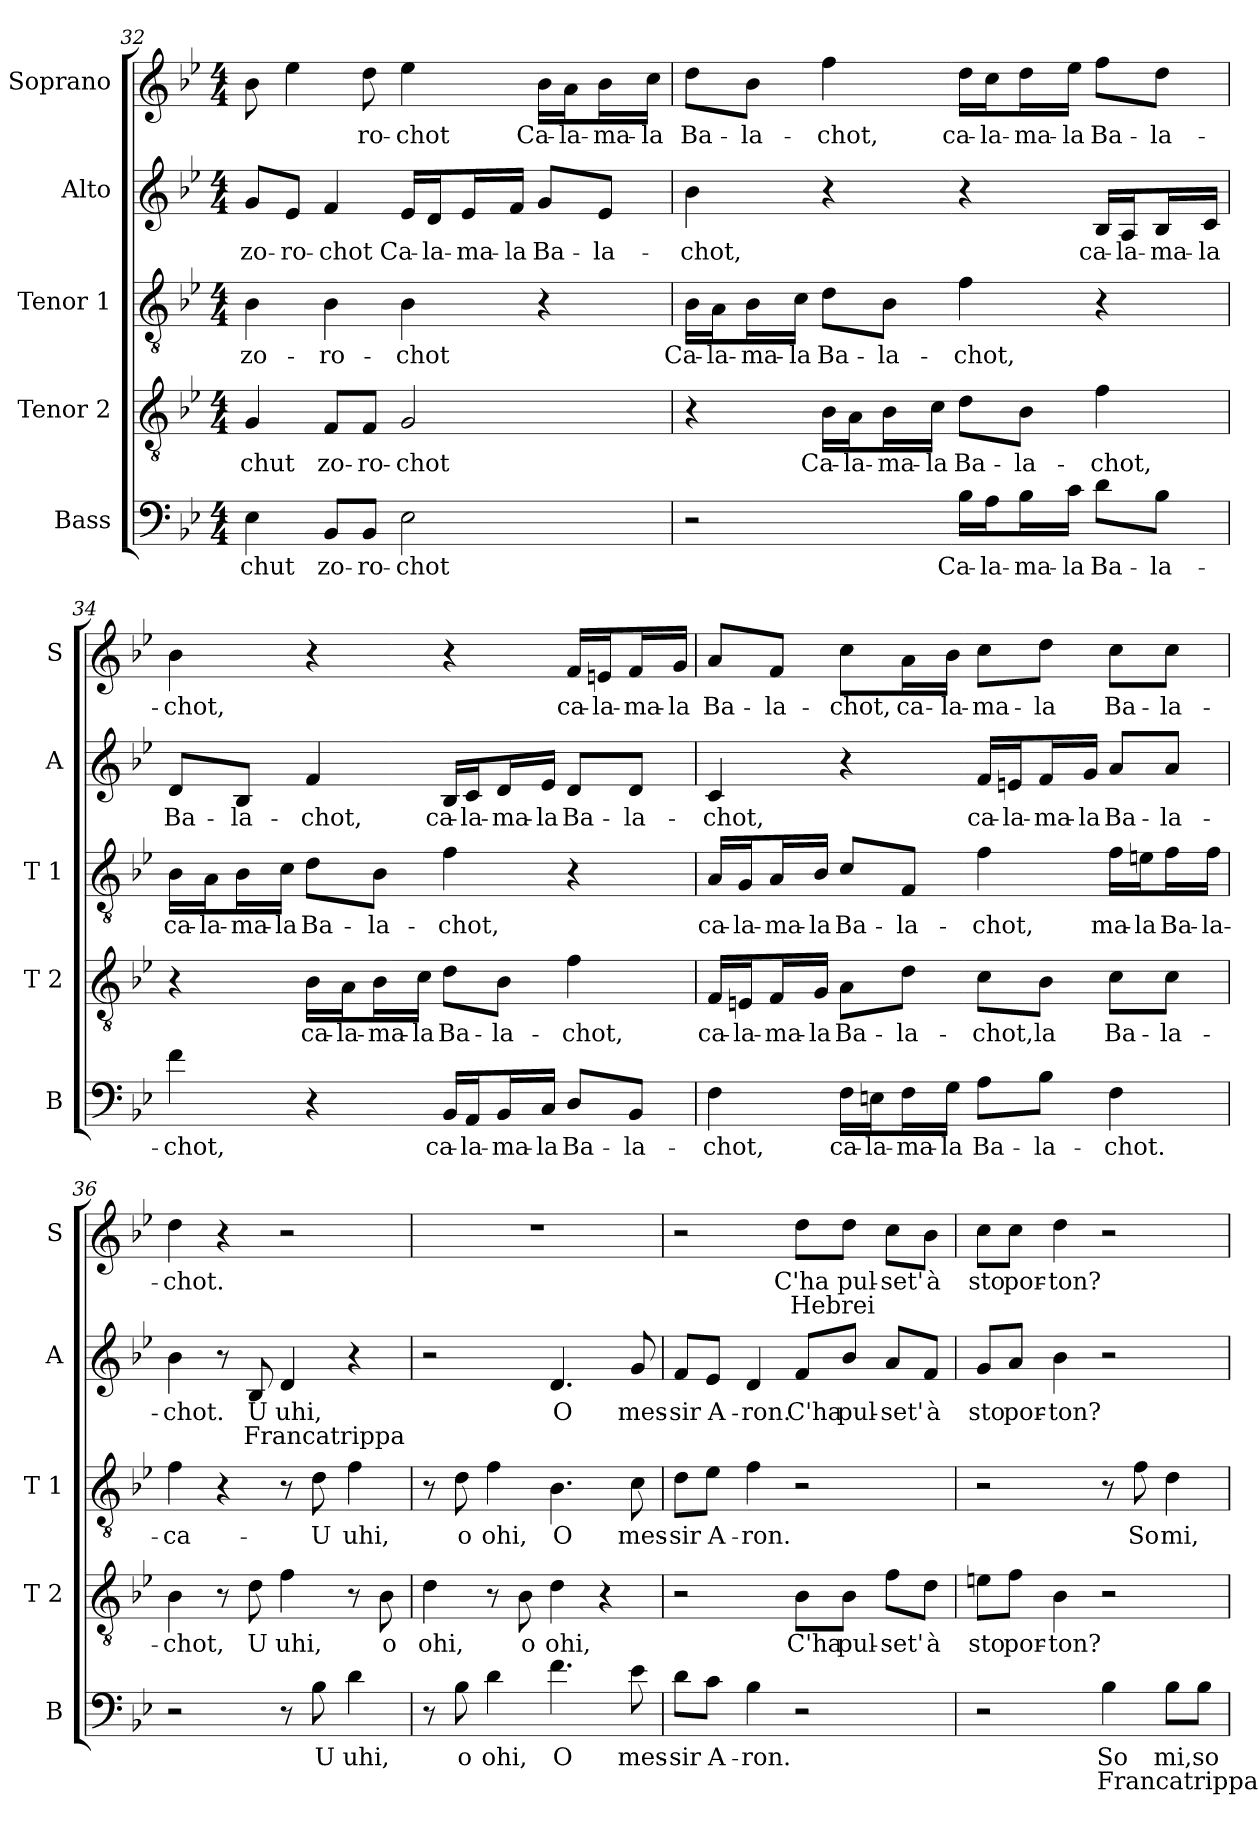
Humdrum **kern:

**kern	**text	**text	**kern	**text	**kern	**text	**kern	**text	**text	**kern	**text	**text
*part5	*part5	*part5	*part4	*part4	*part3	*part3	*part2	*part2	*part2	*part1	*part1	*part1
*staff5	*staff5	*staff5	*staff4	*staff4	*staff3	*staff3	*staff2	*staff2	*staff2	*staff1	*staff1	*staff1
*I"Bass	*	*	*I"Tenor 2	*	*I"Tenor 1	*	*I"Alto	*	*	*I"Soprano	*	*
*I'B	*	*	*I'T 2	*	*I'T 1	*	*I'A	*	*	*I'S	*	*
*clefF4	*	*	*clefGv2	*	*clefGv2	*	*clefG2	*	*	*clefG2	*	*
*k[b-e-]	*	*	*k[b-e-]	*	*k[b-e-]	*	*k[b-e-]	*	*	*k[b-e-]	*	*
*B-:	*	*	*B-:	*	*B-:	*	*B-:	*	*	*B-:	*	*
*M4/4	*	*	*M4/4	*	*M4/4	*	*M4/4	*	*	*M4/4	*	*
=32	=32	=32	=32	=32	=32	=32	=32	=32	=32	=32	=32	=32
!	!LO:LY:b	!	!	!LO:LY:b	!	!LO:LY:b	!	!LO:LY:b	!	!	!	!
4E-\	-chut	.	4G/	-chut	4B-\	zo-	8g/L	zo-	.	8b-\	.	.
!	!	!	!	!	!	!	!	!LO:LY:b	!	!	!	!
.	.	.	.	.	.	.	8e-/J	-ro-	.	4ee-\	.	.
!	!LO:LY:b	!	!	!LO:LY:b	!	!LO:LY:b	!	!LO:LY:b	!	!	!	!
8BB-/L	zo-	.	8F/L	zo-	4B-\	-ro-	4f/	-chot	.	.	.	.
!	!LO:LY:b	!	!	!LO:LY:b	!	!	!	!	!	!	!LO:LY:b	!
8BB-/J	-ro-	.	8F/J	-ro-	.	.	.	.	.	8dd\	-ro-	.
!	!LO:LY:b	!	!	!LO:LY:b	!	!LO:LY:b	!	!LO:LY:b	!	!	!LO:LY:b	!
2E-\	-chot	.	2G/	-chot	4B-\	-chot	16e-/LL	Ca-	.	4ee-\	-chot	.
!	!	!	!	!	!	!	!	!LO:LY:b	!	!	!	!
.	.	.	.	.	.	.	16d/J	-la-	.	.	.	.
!	!	!	!	!	!	!	!	!LO:LY:b	!	!	!	!
.	.	.	.	.	.	.	16e-/L	-ma-	.	.	.	.
!	!	!	!	!	!	!	!	!LO:LY:b	!	!	!	!
.	.	.	.	.	.	.	16f/JJ	-la	.	.	.	.
!	!	!	!	!	!	!	!	!LO:LY:b	!	!	!LO:LY:b	!
.	.	.	.	.	4r	.	8g/L	Ba-	.	16b-\LL	Ca-	.
!	!	!	!	!	!	!	!	!	!	!	!LO:LY:b	!
.	.	.	.	.	.	.	.	.	.	16a\J	-la-	.
!	!	!	!	!	!	!	!	!LO:LY:b	!	!	!LO:LY:b	!
.	.	.	.	.	.	.	8e-/J	-la-	.	16b-\L	-ma-	.
!	!	!	!	!	!	!	!	!	!	!	!LO:LY:b	!
.	.	.	.	.	.	.	.	.	.	16cc\JJ	-la	.
!!LO:PB:g=z
=33	=33	=33	=33	=33	=33	=33	=33	=33	=33	=33	=33	=33
!	!	!	!	!	!	!LO:LY:b	!	!LO:LY:b	!	!	!LO:LY:b	!
2r	.	.	4r	.	16B-\LL	Ca-	4b-\	-chot,	.	8dd\L	Ba-	.
!	!	!	!	!	!	!LO:LY:b	!	!	!	!	!	!
.	.	.	.	.	16A\J	-la-	.	.	.	.	.	.
!	!	!	!	!	!	!LO:LY:b	!	!	!	!	!LO:LY:b	!
.	.	.	.	.	16B-\L	-ma-	.	.	.	8b-\J	-la-	.
!	!	!	!	!	!	!LO:LY:b	!	!	!	!	!	!
.	.	.	.	.	16c\JJ	-la	.	.	.	.	.	.
!	!	!	!	!LO:LY:b	!	!LO:LY:b	!	!	!	!	!LO:LY:b	!
.	.	.	16B-\LL	Ca-	8d\L	Ba-	4r	.	.	4ff\	-chot,	.
!	!	!	!	!LO:LY:b	!	!	!	!	!	!	!	!
.	.	.	16A\J	-la-	.	.	.	.	.	.	.	.
!	!	!	!	!LO:LY:b	!	!LO:LY:b	!	!	!	!	!	!
.	.	.	16B-\L	-ma-	8B-\J	-la-	.	.	.	.	.	.
!	!	!	!	!LO:LY:b	!	!	!	!	!	!	!	!
.	.	.	16c\JJ	-la	.	.	.	.	.	.	.	.
!	!LO:LY:b	!	!	!LO:LY:b	!	!LO:LY:b	!	!	!	!	!LO:LY:b	!
16B-\LL	Ca-	.	8d\L	Ba-	4f\	-chot,	4r	.	.	16dd\LL	ca-	.
!	!LO:LY:b	!	!	!	!	!	!	!	!	!	!LO:LY:b	!
16A\J	-la-	.	.	.	.	.	.	.	.	16cc\J	-la-	.
!	!LO:LY:b	!	!	!LO:LY:b	!	!	!	!	!	!	!LO:LY:b	!
16B-\L	-ma-	.	8B-\J	-la-	.	.	.	.	.	16dd\L	-ma-	.
!	!LO:LY:b	!	!	!	!	!	!	!	!	!	!LO:LY:b	!
16c\JJ	-la	.	.	.	.	.	.	.	.	16ee-\JJ	-la	.
!	!LO:LY:b	!	!	!LO:LY:b	!	!	!	!LO:LY:b	!	!	!LO:LY:b	!
8d\L	Ba-	.	4f\	-chot,	4r	.	16B-/LL	ca-	.	8ff\L	Ba-	.
!	!	!	!	!	!	!	!	!LO:LY:b	!	!	!	!
.	.	.	.	.	.	.	16A/J	-la-	.	.	.	.
!	!LO:LY:b	!	!	!	!	!	!	!LO:LY:b	!	!	!LO:LY:b	!
8B-\J	-la-	.	.	.	.	.	16B-/L	-ma-	.	8dd\J	-la-	.
!	!	!	!	!	!	!	!	!LO:LY:b	!	!	!	!
.	.	.	.	.	.	.	16c/JJ	-la	.	.	.	.
=34	=34	=34	=34	=34	=34	=34	=34	=34	=34	=34	=34	=34
!	!LO:LY:b	!	!	!	!	!LO:LY:b	!	!LO:LY:b	!	!	!LO:LY:b	!
4f\	-chot,	.	4r	.	16B-\LL	ca-	8d/L	Ba-	.	4b-\	-chot,	.
!	!	!	!	!	!	!LO:LY:b	!	!	!	!	!	!
.	.	.	.	.	16A\J	-la-	.	.	.	.	.	.
!	!	!	!	!	!	!LO:LY:b	!	!LO:LY:b	!	!	!	!
.	.	.	.	.	16B-\L	-ma-	8B-/J	-la-	.	.	.	.
!	!	!	!	!	!	!LO:LY:b	!	!	!	!	!	!
.	.	.	.	.	16c\JJ	-la	.	.	.	.	.	.
!	!	!	!	!LO:LY:b	!	!LO:LY:b	!	!LO:LY:b	!	!	!	!
4r	.	.	16B-\LL	ca-	8d\L	Ba-	4f/	-chot,	.	4r	.	.
!	!	!	!	!LO:LY:b	!	!	!	!	!	!	!	!
.	.	.	16A\J	-la-	.	.	.	.	.	.	.	.
!	!	!	!	!LO:LY:b	!	!LO:LY:b	!	!	!	!	!	!
.	.	.	16B-\L	-ma-	8B-\J	-la-	.	.	.	.	.	.
!	!	!	!	!LO:LY:b	!	!	!	!	!	!	!	!
.	.	.	16c\JJ	-la	.	.	.	.	.	.	.	.
!	!LO:LY:b	!	!	!LO:LY:b	!	!LO:LY:b	!	!LO:LY:b	!	!	!	!
16BB-/LL	ca-	.	8d\L	Ba-	4f\	-chot,	16B-/LL	ca-	.	4r	.	.
!	!LO:LY:b	!	!	!	!	!	!	!LO:LY:b	!	!	!	!
16AA/J	-la-	.	.	.	.	.	16c/J	-la-	.	.	.	.
!	!LO:LY:b	!	!	!LO:LY:b	!	!	!	!LO:LY:b	!	!	!	!
16BB-/L	-ma-	.	8B-\J	-la-	.	.	16d/L	-ma-	.	.	.	.
!	!LO:LY:b	!	!	!	!	!	!	!LO:LY:b	!	!	!	!
16C/JJ	-la	.	.	.	.	.	16e-/JJ	-la	.	.	.	.
!	!LO:LY:b	!	!	!LO:LY:b	!	!	!	!LO:LY:b	!	!	!LO:LY:b	!
8D/L	Ba-	.	4f\	-chot,	4r	.	8d/L	Ba-	.	16f/LL	ca-	.
!	!	!	!	!	!	!	!	!	!	!	!LO:LY:b	!
.	.	.	.	.	.	.	.	.	.	16en/J	-la-	.
!	!LO:LY:b	!	!	!	!	!	!	!LO:LY:b	!	!	!LO:LY:b	!
8BB-/J	-la-	.	.	.	.	.	8d/J	-la-	.	16f/L	-ma-	.
!	!	!	!	!	!	!	!	!	!	!	!LO:LY:b	!
.	.	.	.	.	.	.	.	.	.	16g/JJ	-la	.
!!LO:LB:g=z
=35	=35	=35	=35	=35	=35	=35	=35	=35	=35	=35	=35	=35
!	!LO:LY:b	!	!	!LO:LY:b	!	!LO:LY:b	!	!LO:LY:b	!	!	!LO:LY:b	!
4F\	-chot,	.	16F/LL	ca-	16A/LL	ca-	4c/	-chot,	.	8a/L	Ba-	.
!	!	!	!	!LO:LY:b	!	!LO:LY:b	!	!	!	!	!	!
.	.	.	16En/J	-la-	16G/J	-la-	.	.	.	.	.	.
!	!	!	!	!LO:LY:b	!	!LO:LY:b	!	!	!	!	!LO:LY:b	!
.	.	.	16F/L	-ma-	16A/L	-ma-	.	.	.	8f/J	-la-	.
!	!	!	!	!LO:LY:b	!	!LO:LY:b	!	!	!	!	!	!
.	.	.	16G/JJ	-la	16B-/JJ	-la	.	.	.	.	.	.
!	!LO:LY:b	!	!	!LO:LY:b	!	!LO:LY:b	!	!	!	!	!LO:LY:b	!
16F\LL	ca-	.	8A\L	Ba-	8c/L	Ba-	4r	.	.	8cc\L	-chot,	.
!	!LO:LY:b	!	!	!	!	!	!	!	!	!	!	!
16En\J	-la-	.	.	.	.	.	.	.	.	.	.	.
!	!LO:LY:b	!	!	!LO:LY:b	!	!LO:LY:b	!	!	!	!	!LO:LY:b	!
16F\L	-ma-	.	8d\J	-la-	8F/J	-la-	.	.	.	16a\L	ca-	.
!	!LO:LY:b	!	!	!	!	!	!	!	!	!	!LO:LY:b	!
16G\JJ	-la	.	.	.	.	.	.	.	.	16b-\JJ	-la-	.
!	!LO:LY:b	!	!	!LO:LY:b	!	!LO:LY:b	!	!LO:LY:b	!	!	!LO:LY:b	!
8A\L	Ba-	.	8c\L	-chot,	4f\	-chot,	16f/LL	ca-	.	8cc\L	-ma-	.
!	!	!	!	!	!	!	!	!LO:LY:b	!	!	!	!
.	.	.	.	.	.	.	16en/J	-la-	.	.	.	.
!	!LO:LY:b	!	!	!LO:LY:b	!	!	!	!LO:LY:b	!	!	!LO:LY:b	!
8B-\J	-la-	.	8B-\J	la	.	.	16f/L	-ma-	.	8dd\J	-la	.
!	!	!	!	!	!	!	!	!LO:LY:b	!	!	!	!
.	.	.	.	.	.	.	16g/JJ	-la	.	.	.	.
!	!LO:LY:b	!	!	!LO:LY:b	!	!LO:LY:b	!	!LO:LY:b	!	!	!LO:LY:b	!
4F\	-chot.	.	8c\L	Ba-	16f\LL	ma-	8a/L	Ba-	.	8cc\L	Ba-	.
!	!	!	!	!	!	!LO:LY:b	!	!	!	!	!	!
.	.	.	.	.	16en\J	-la	.	.	.	.	.	.
!	!	!	!	!LO:LY:b	!	!LO:LY:b	!	!LO:LY:b	!	!	!LO:LY:b	!
.	.	.	8c\J	-la-	16f\L	Ba-	8a/J	-la-	.	8cc\J	-la-	.
!	!	!	!	!	!	!LO:LY:b	!	!	!	!	!	!
.	.	.	.	.	16f\JJ	-la-	.	.	.	.	.	.
=36	=36	=36	=36	=36	=36	=36	=36	=36	=36	=36	=36	=36
!	!	!	!	!LO:LY:b	!	!LO:LY:b	!	!LO:LY:b	!	!	!LO:LY:b	!
2r	.	.	4B-\	-chot,	4f\	-ca-	4b-\	-chot.	.	4dd\	-chot.	.
.	.	.	8r	.	4r	.	8r	.	.	4r	.	.
!	!	!	!	!LO:LY:b	!	!	!	!LO:LY:b	!LO:LY:a	!	!	!
.	.	.	8d\	U	.	.	8B-/	U	Francatrippa	.	.	.
!	!	!	!	!LO:LY:b	!	!	!	!LO:LY:b	!	!	!	!
8r	.	.	4f\	uhi,	8r	.	4d/	uhi,	.	2r	.	.
!	!LO:LY:b	!	!	!	!	!LO:LY:b	!	!	!	!	!	!
8B-\	U	.	.	.	8d\	-U	.	.	.	.	.	.
!	!LO:LY:b	!	!	!	!	!LO:LY:b	!	!	!	!	!	!
4d\	uhi,	.	8r	.	4f\	uhi,	4r	.	.	.	.	.
!	!	!	!	!LO:LY:b	!	!	!	!	!	!	!	!
.	.	.	8B-\	o	.	.	.	.	.	.	.	.
=37	=37	=37	=37	=37	=37	=37	=37	=37	=37	=37	=37	=37
!	!	!	!	!LO:LY:b	!	!	!	!	!	!	!	!
8r	.	.	4d\	ohi,	8r	.	2r	.	.	1r	.	.
!	!LO:LY:b	!	!	!	!	!LO:LY:b	!	!	!	!	!	!
8B-\	o	.	.	.	8d\	o	.	.	.	.	.	.
!	!LO:LY:b	!	!	!	!	!LO:LY:b	!	!	!	!	!	!
4d\	ohi,	.	8r	.	4f\	ohi,	.	.	.	.	.	.
!	!	!	!	!LO:LY:b	!	!	!	!	!	!	!	!
.	.	.	8B-\	o	.	.	.	.	.	.	.	.
!	!LO:LY:b	!	!	!LO:LY:b	!	!LO:LY:b	!	!LO:LY:b	!	!	!	!
4.f\	O	.	4d\	ohi,	4.B-\	O	4.d/	O	.	.	.	.
.	.	.	4r	.	.	.	.	.	.	.	.	.
!	!LO:LY:b	!	!	!	!	!LO:LY:b	!	!LO:LY:b	!	!	!	!
8e-\	mes-	.	.	.	8c\	mes-	8g/	mes-	.	.	.	.
!!LO:LB:g=z
=38	=38	=38	=38	=38	=38	=38	=38	=38	=38	=38	=38	=38
!	!LO:LY:b	!	!	!	!	!LO:LY:b	!	!LO:LY:b	!	!	!	!
8d\L	-sir	.	2r	.	8d\L	-sir	8f/L	-sir	.	2r	.	.
!	!LO:LY:b	!	!	!	!	!LO:LY:b	!	!LO:LY:b	!	!	!	!
8c\J	A-	.	.	.	8e-\J	A-	8e-/J	A-	.	.	.	.
!	!LO:LY:b	!	!	!	!	!LO:LY:b	!	!LO:LY:b	!	!	!	!
4B-\	-ron.	.	.	.	4f\	-ron.	4d/	-ron.	.	.	.	.
!	!	!	!	!LO:LY:b	!	!	!	!LO:LY:b	!	!	!LO:LY:b	!LO:LY:a
2r	.	.	8B-\L	C'ha	2r	.	8f/L	C'ha	.	8dd\L	C'ha	Hebrei
!	!	!	!	!LO:LY:b	!	!	!	!LO:LY:b	!	!	!LO:LY:b	!
.	.	.	8B-\J	pul-	.	.	8b-/J	pul-	.	8dd\J	pul-	.
!	!	!	!	!LO:LY:b	!	!	!	!LO:LY:b	!	!	!LO:LY:b	!
.	.	.	8f\L	-set'	.	.	8a/L	-set'	.	8cc\L	-set'	.
!	!	!	!	!LO:LY:b	!	!	!	!LO:LY:b	!	!	!LO:LY:b	!
.	.	.	8d\J	à	.	.	8f/J	à	.	8b-\J	à	.
=39	=39	=39	=39	=39	=39	=39	=39	=39	=39	=39	=39	=39
!	!	!	!	!LO:LY:b	!	!	!	!LO:LY:b	!	!	!LO:LY:b	!
2r	.	.	8en\L	sto	2r	.	8g/L	sto	.	8cc\L	sto	.
!	!	!	!	!LO:LY:b	!	!	!	!LO:LY:b	!	!	!LO:LY:b	!
.	.	.	8f\J	por-	.	.	8a/J	por-	.	8cc\J	por-	.
!	!	!	!	!LO:LY:b	!	!	!	!LO:LY:b	!	!	!LO:LY:b	!
.	.	.	4B-\	-ton?	.	.	4b-\	-ton?	.	4dd\	-ton?	.
!	!LO:LY:b	!LO:LY:a	!	!	!	!	!	!	!	!	!	!
4B-\	So	Francatrippa	2r	.	8r	.	2r	.	.	2r	.	.
!	!	!	!	!	!	!LO:LY:b	!	!	!	!	!	!
.	.	.	.	.	8f\	So	.	.	.	.	.	.
!	!LO:LY:b	!	!	!	!	!LO:LY:b	!	!	!	!	!	!
8B-\L	mi,	.	.	.	4d\	mi,	.	.	.	.	.	.
!	!LO:LY:b	!	!	!	!	!	!	!	!	!	!	!
8B-\J	so	.	.	.	.	.	.	.	.	.	.	.
=	=	=	=	=	=	=	=	=	=	=	=	=
*-	*-	*-	*-	*-	*-	*-	*-	*-	*-	*-	*-	*-
